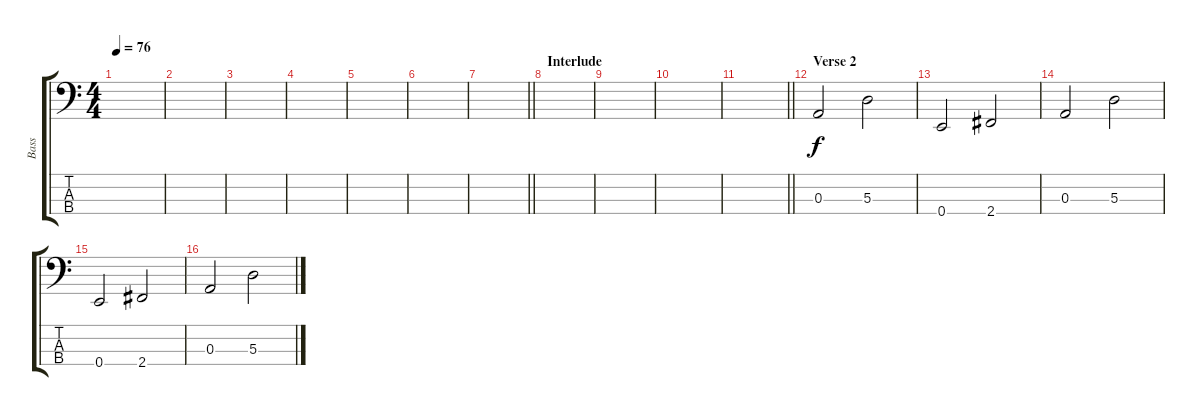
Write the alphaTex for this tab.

\track ("Bass" "Bass") {instrument electricbassfinger}
\staff {score tabs}
\tuning (G2 D2 A1 E1) {hide}
\ts (4 4)
\tempo 76
\clef f4
\ks c
|
|
|
|
|
|
\barLineRight lightlight
|
\section ("" "Interlude")
|
|
|
\barLineRight lightlight
|
\section ("" "Verse 2")
0.3.2 5.3.2 |
0.4.2 2.4.2 |
0.3.2 5.3.2 |
0.4.2 2.4.2 |
0.3.2 5.3.2
